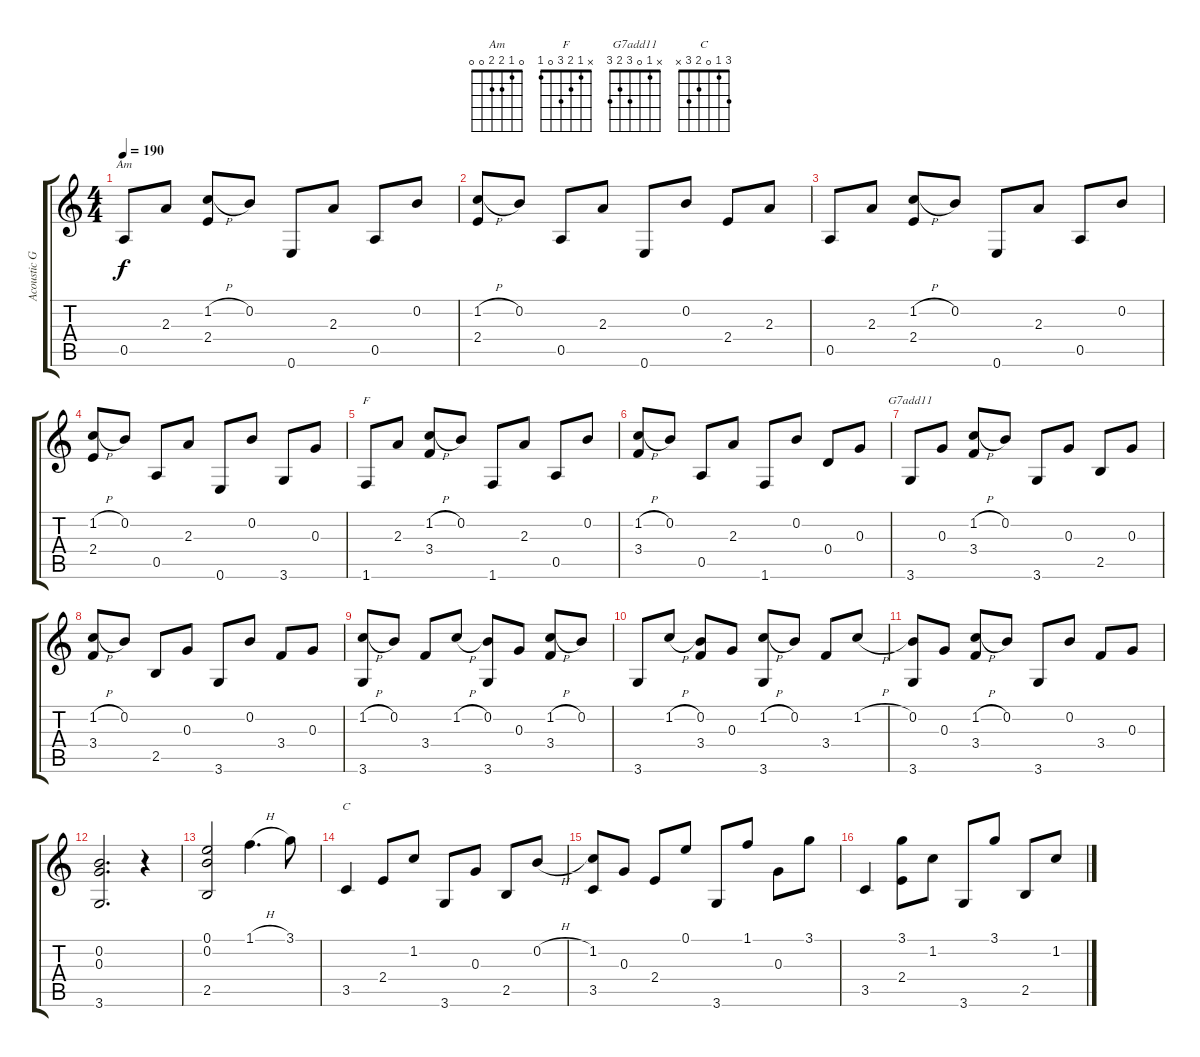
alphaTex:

\track ("Acoustic Guitar" "Acoustic G") {instrument acousticguitarnylon}
\staff {score tabs}
\tuning (E4 B3 G3 D3 A2 E2) {hide}
\chord ("Am" 0 1 2 2 0 0)
\chord ("F" x 1 2 3 0 1)
\chord ("G7add11" x 1 0 3 2 3)
\chord ("C" 3 1 0 2 3 x)
\ts (4 4)
\tempo 190
\clef g2
\ks c
0.5.8{ch "Am" dy f} 2.3.8 (1.2{h} 2.4).8 0.2.8 0.6.8 2.3.8 0.5.8 0.2.8 |
(1.2{h} 2.4).8 0.2.8 0.5.8 2.3.8 0.6.8 0.2.8 2.4.8 2.3.8 |
0.5.8 2.3.8 (1.2{h} 2.4).8 0.2.8 0.6.8 2.3.8 0.5.8 0.2.8 |
(1.2{h} 2.4).8 0.2.8 0.5.8 2.3.8 0.6.8 0.2.8 3.6.8 0.3.8 |
1.6.8{ch "F"} 2.3.8 (1.2{h} 3.4).8 0.2.8 1.6.8 2.3.8 0.5.8 0.2.8 |
(1.2{h} 3.4).8 0.2.8 0.5.8 2.3.8 1.6.8 0.2.8 0.4.8 0.3.8 |
3.6.8{ch "G7add11"} 0.3.8 (1.2{h} 3.4).8 0.2.8 3.6.8 0.3.8 2.5.8 0.3.8 |
(1.2{h} 3.4).8 0.2.8 2.5.8 0.3.8 3.6.8 0.2.8 3.4.8 0.3.8 |
(1.2{h} 3.6).8 0.2.8 3.4.8 1.2{h}.8 (0.2 3.6).8 0.3.8 (1.2{h} 3.4).8 0.2.8 |
3.6.8 1.2{h}.8 (0.2 3.4).8 0.3.8 (1.2{h} 3.6).8 0.2.8 3.4.8 1.2{h}.8 |
(0.2 3.6).8 0.3.8 (1.2{h} 3.4).8 0.2.8 3.6.8 0.2.8 3.4.8 0.3.8 |
(0.2 0.3 3.6).2{d} r.4 |
(0.1 0.2 2.5).2 1.1{h}.4{d} 3.1.8 |
3.5.4{ch "C"} 2.4.8 1.2.8 3.6.8 0.3.8 2.5.8 0.2{h}.8 |
(1.2 3.5).8 0.3.8 2.4.8 0.1.8 3.6.8 1.1.8 0.3.8 3.1.8 |
3.5.4 (3.1 2.4).8 1.2.8 3.6.8 3.1.8 2.5.8 1.2.8
